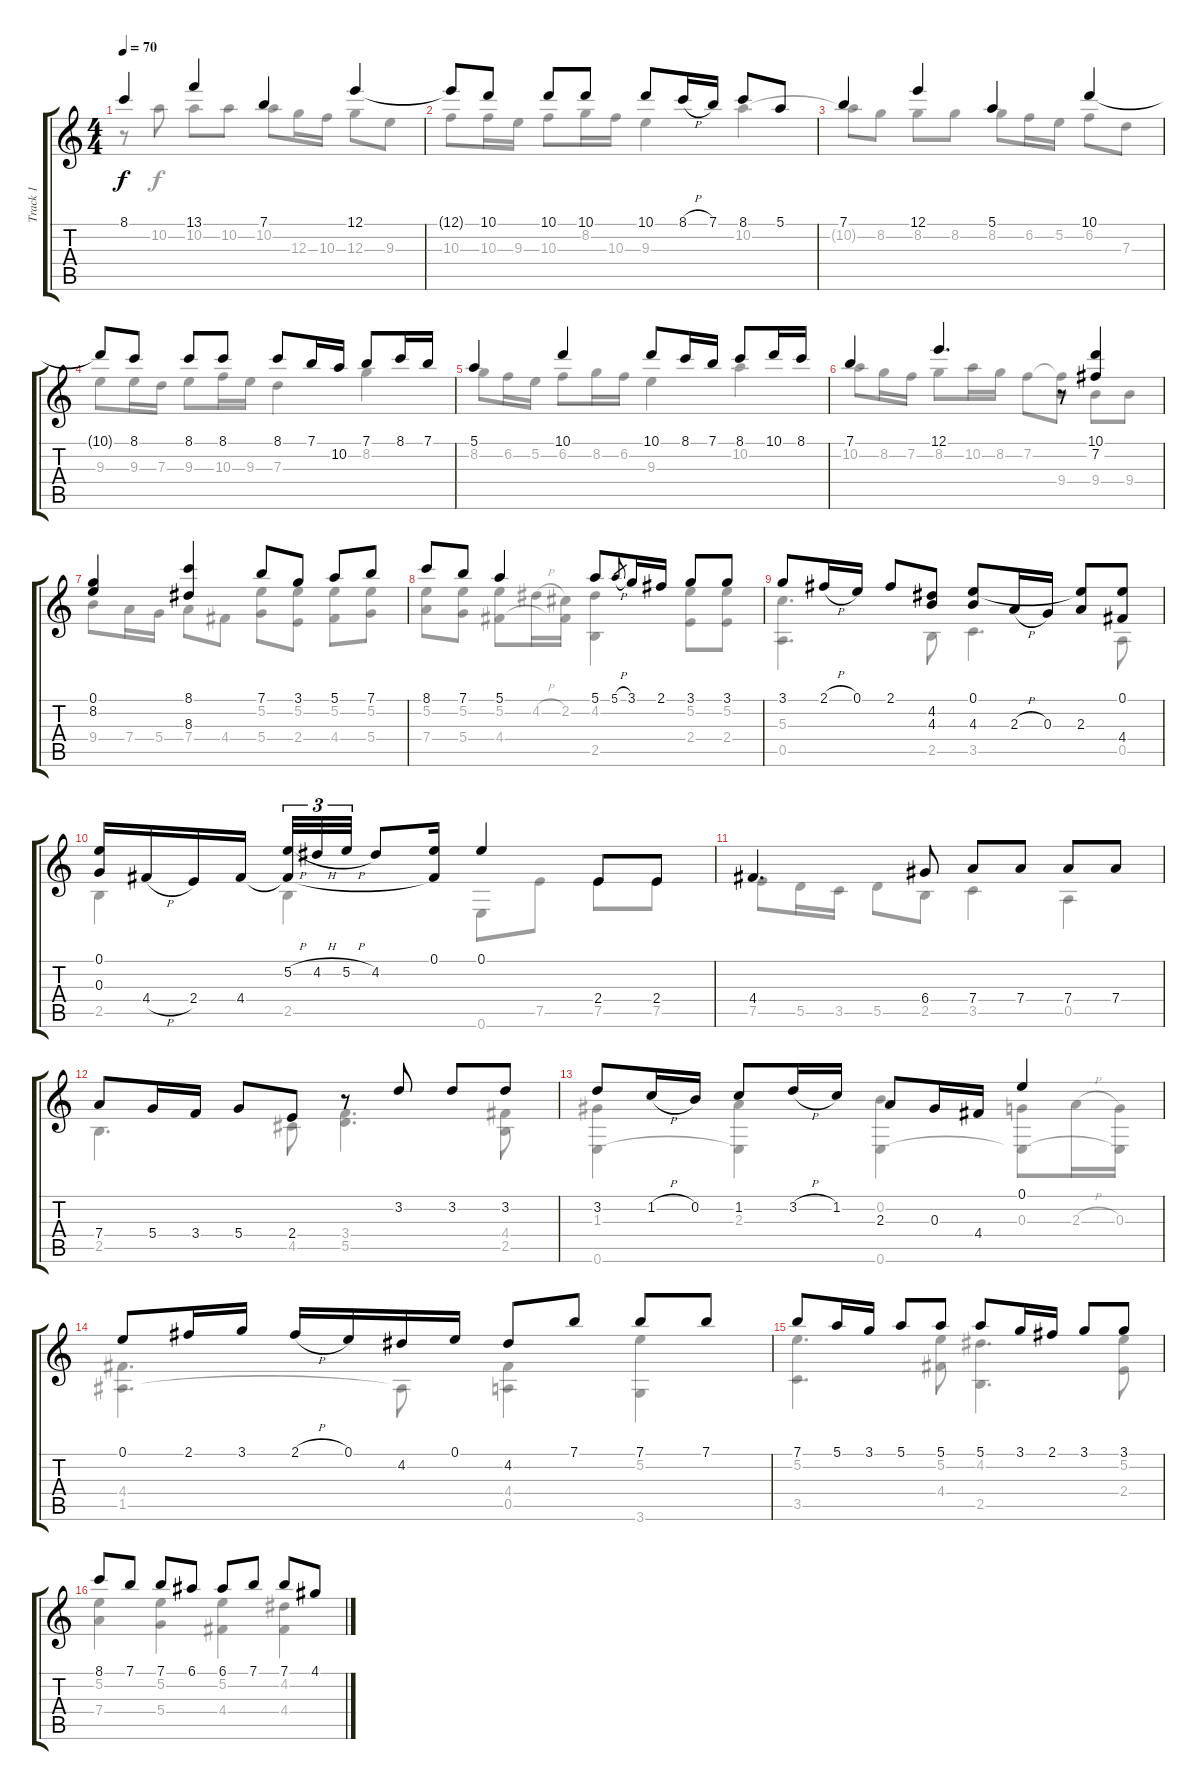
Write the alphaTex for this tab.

\track ("Track 1" "Track 1") {instrument acousticguitarnylon}
\staff {score tabs}
\tuning (E4 B3 G3 D3 A2 E2) {hide}
\voice
\ts (4 4)
\tempo 70
\clef g2
\ks c
8.1.4{dy f} 13.1.4 7.1.4 12.1.4 |
12.1{t}.8 10.1.8 10.1.8 10.1.8 10.1.8 8.1{h}.16 7.1.16 8.1.8 5.1.8 |
7.1.4 12.1.4 5.1.4 10.1.4 |
10.1{t}.8 8.1.8 8.1.8 8.1.8 8.1.8 7.1.16 10.2.16 7.1.8 8.1.16 7.1.16 |
5.1.4 10.1.4 10.1.8 8.1.16 7.1.16 8.1.8 10.1.16 8.1.16 |
7.1.4 12.1.4{d} r.8 (10.1 7.2).4 |
(0.1 8.2).4 (8.1 8.3).4 7.1.8 3.1.8 5.1.8 7.1.8 |
8.1.8 7.1.8 5.1.4 5.1.8 5.1{h}.8{gr} 3.1.16 2.1.16 3.1.8 3.1.8 |
3.1.8 2.1{h}.16 0.1.16 2.1.8 (4.2 4.3).8 (0.1 4.3).8 2.3{h}.16 0.3.16 (0.1{t} 2.3).8 (0.1 4.4).8 |
(0.1 0.3).16 4.4{h}.16 2.4.16 4.4.16 (5.2{h} 4.4{t}).32{tu (3 2)} 4.2{h}.32{tu (3 2)} 5.2{h}.32{tu (3 2)} 4.2.8 (0.1 4.4{t}).16 0.1.4 2.4.8 2.4.8 |
4.4.4{d} 6.4.8 7.4.8 7.4.8 7.4.8 7.4.8 |
7.4.8 5.4.16 3.4.16 5.4.8 2.4.8 r.8 3.2.8 3.2.8 3.2.8 |
3.2.8 1.2{h}.16 0.2.16 1.2.8 3.2{h}.16 1.2.16 2.3.8 0.3.16 4.4.16 0.1.4 |
0.1.8 2.1.16 3.1.16 2.1{h}.16 0.1.16 4.2.16 0.1.16 4.2.8 7.1.8 7.1.8 7.1.8 |
7.1.8 5.1.16 3.1.16 5.1.8 5.1.8 5.1.8 3.1.16 2.1.16 3.1.8 3.1.8 |
8.1.8 7.1.8 7.1.8 6.1.8 6.1.8 7.1.8 7.1.8 4.1.8
\voice
\clef g2
\ottava regular
\simile none
\ks c
r.8{dy f} 10.2.8 10.2.8 10.2.8 10.2.8 12.3.16 10.3.16 12.3.8 9.3.8 |
10.3.8 10.3.16 9.3.16 10.3.8 8.2.16 10.3.16 9.3.4 10.2.4 |
10.2{t}.8 8.2.8 8.2.8 8.2.8 8.2.8 6.2.16 5.2.16 6.2.8 7.3.8 |
9.3.8 9.3.16 7.3.16 9.3.8 10.3.16 9.3.16 7.3.4 8.2.4 |
8.2.8 6.2.16 5.2.16 6.2.8 8.2.16 6.2.16 9.3.4 10.2.4 |
10.2.8 8.2.16 7.2.16 8.2.8 10.2.16 8.2.16 7.2.8 (7.2{t} 9.4).8 9.4.8 9.4.8 |
9.4.8 7.4.16 5.4.16 7.4.8 4.4.8 (5.2 5.4).8 (5.2 2.4).8 (5.2 4.4).8 (5.2 5.4).8 |
(5.2 7.4).8 (5.2 5.4).8 (5.2 4.4).8 4.2{h}.16 (2.2 4.4{t}).16 (4.2 2.5).4 (5.2 2.4).8 (5.2 2.4).8 |
(5.3 0.5).4{d} 2.5.8 3.5.4{d} 0.5.8 |
2.5.4 2.5.4 0.6.8 7.5.8 7.5.8 7.5.8 |
7.5.8 5.5.16 3.5.16 5.5.8 2.5.8 3.5.4 0.5.4 |
2.5.4{d} 4.5.8 (3.4 5.5).4{d} (4.4 2.5).8 |
(1.3 0.6).4 (2.3 0.6{t}).4 (0.2 0.6).4 (0.3 0.6{t}).8 2.3{h}.16 (0.3 0.6{t}).16 |
(4.4 1.5).4{d} 1.5{t}.8 (4.4 0.5).4 (5.2 3.6).4 |
(5.2 3.5).4{d} (5.2 4.4).8 (4.2 2.5).4{d} (5.2 2.4).8 |
(5.2 7.4).4 (5.2 5.4).4 (5.2 4.4).4 (4.2 4.4).4
